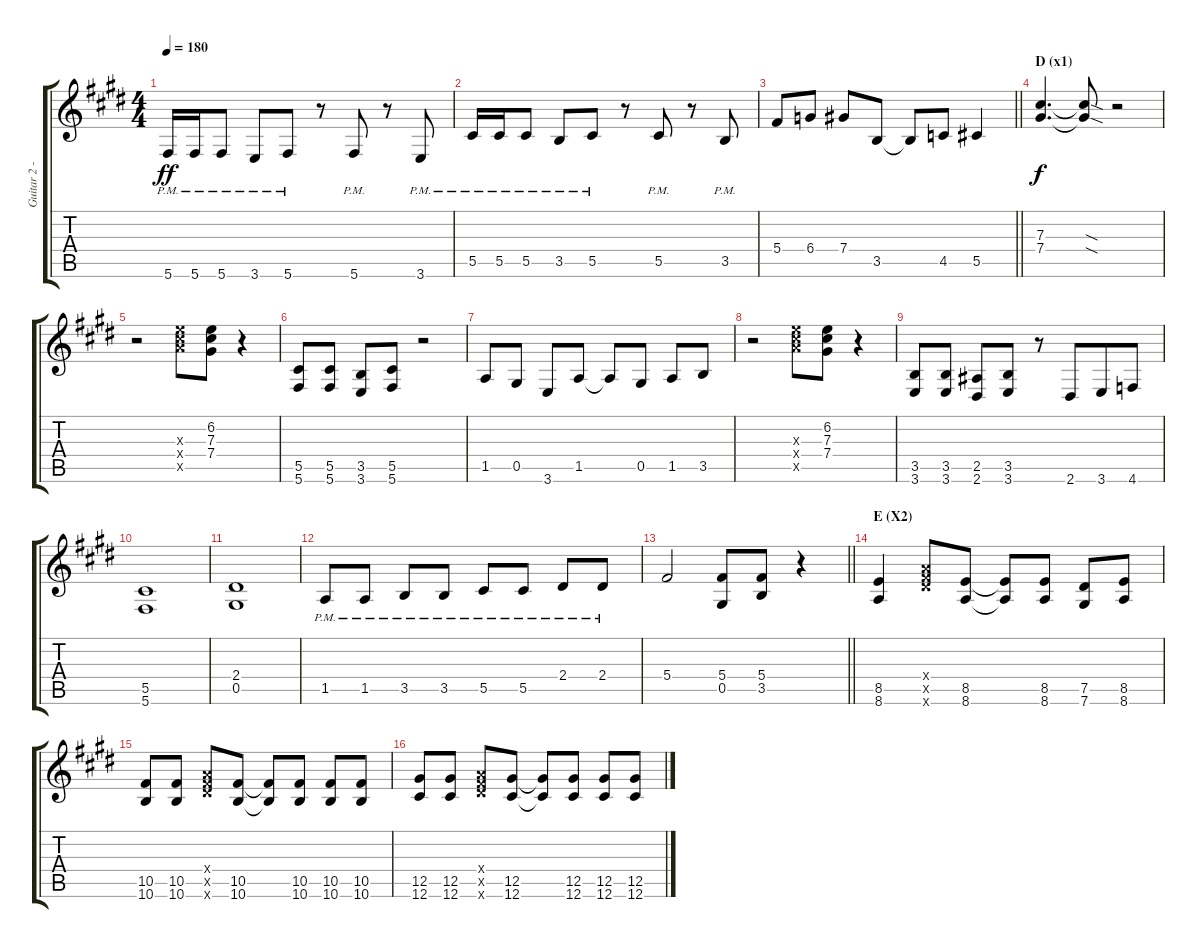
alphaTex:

\track ("Guitar 2 - Reno" "Guitar 2 -") {instrument distortionguitar}
\staff {score tabs}
\tuning (Eb4 Bb3 Gb3 Db3 Ab2 Db2) {hide}
\ts (4 4)
\tempo 180
\clef g2
\ks e
5.6{pm}.16{dy ff} 5.6{pm}.16 5.6{pm}.8 3.6{pm}.8 5.6{pm}.8 r.8 5.6{pm}.8 r.8 3.6{pm}.8 |
5.5{pm}.16 5.5{pm}.16 5.5{pm}.8 3.5{pm}.8 5.5{pm}.8 r.8 5.5{pm}.8 r.8 3.5{pm}.8 |
\barLineRight lightlight
5.4.8 6.4.8 7.4.8 3.5.8 3.5{t}.8 4.5.8 5.5.4 |
\section ("" "D (x1)")
(7.3 7.4).4{d dy f} (7.3{sod t} 7.4{sod t}).8 r.2 |
r.2 (10.3{x} 12.4{x} 13.5{x}).8 (6.2 7.3 7.4).8 r.4 |
(5.5 5.6).8 (5.5 5.6).8 (3.5 3.6).8 (5.5 5.6).8 r.2 |
1.5.8 0.5.8 3.6.8 1.5.8 1.5{t}.8 0.5.8 1.5.8 3.5.8 |
r.2 (10.3{x} 12.4{x} 13.5{x}).8 (6.2 7.3 7.4).8 r.4 |
(3.5 3.6).8 (3.5 3.6).8 (2.5 2.6).8 (3.5 3.6).8 r.8 2.6.8{beam merge} 3.6.8 4.6.8 |
(5.5 5.6).1 |
(2.4 0.5).1 |
1.5{pm}.8 1.5{pm}.8 3.5{pm}.8 3.5{pm}.8 5.5{pm}.8 5.5{pm}.8 2.4{pm}.8 2.4{pm}.8 |
\barLineRight lightlight
5.4.2 (5.4 0.5).8 (5.4 3.5).8 r.4 |
\section ("" "E (X2)")
(8.5 8.6).4 (8.4{x} 10.5{x} 14.6{x}).8 (8.5 8.6).8 (8.5{t} 8.6{t}).8 (8.5 8.6).8 (7.5 7.6).8 (8.5 8.6).8 |
(10.5 10.6).8 (10.5 10.6).8 (8.4{x} 10.5{x} 14.6{x}).8 (10.5 10.6).8 (10.5{t} 10.6{t}).8 (10.5 10.6).8 (10.5 10.6).8 (10.5 10.6).8 |
(12.5 12.6).8 (12.5 12.6).8 (8.4{x} 10.5{x} 14.6{x}).8 (12.5 12.6).8 (12.5{t} 12.6{t}).8 (12.5 12.6).8 (12.5 12.6).8 (12.5 12.6).8
